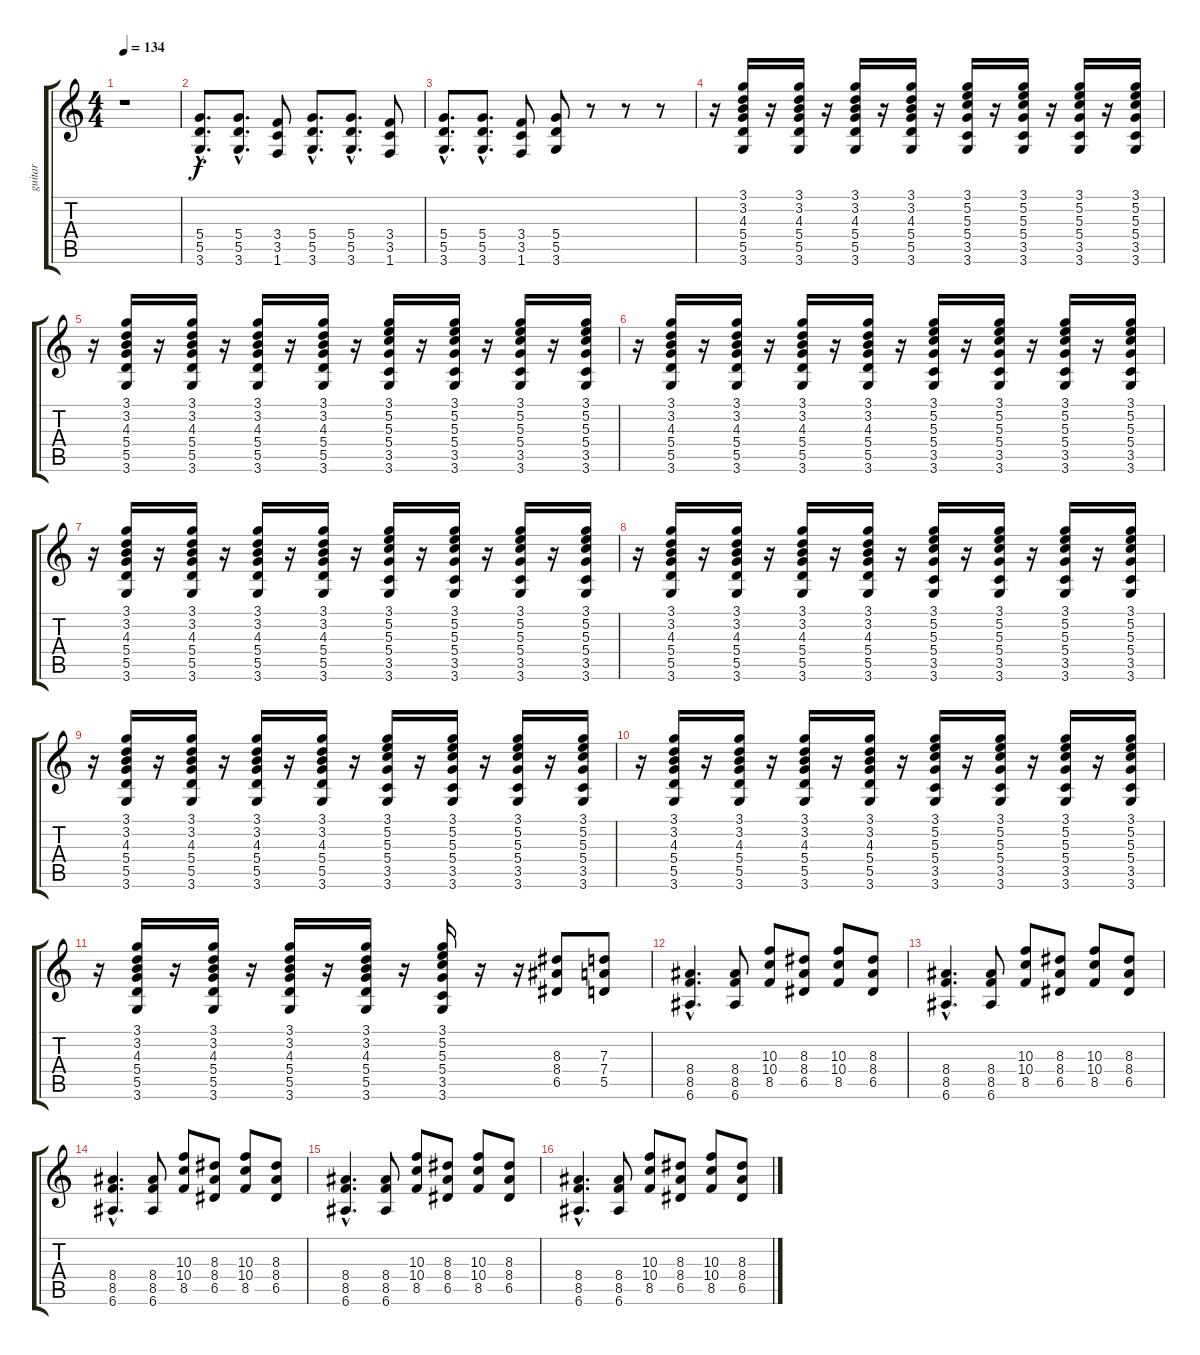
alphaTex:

\track ("guitar" "guitar") {instrument distortionguitar}
\staff {score tabs}
\tuning (E4 B3 G3 D3 A2 E2) {hide}
\ts (4 4)
\tempo 134
\clef g2
\ks c
r.1{dy f instrument distortionguitar} |
(5.4{hac} 5.5{hac} 3.6{hac}).8{d} (5.4{hac} 5.5{hac} 3.6{hac}).8{d} (3.4 3.5 1.6).8 (5.4{hac} 5.5{hac} 3.6{hac}).8{d} (5.4{hac} 5.5{hac} 3.6{hac}).8{d} (3.4 3.5 1.6).8 |
(5.4{hac} 5.5{hac} 3.6{hac}).8{d} (5.4{hac} 5.5{hac} 3.6{hac}).8{d} (3.4 3.5 1.6).8 (5.4 5.5 3.6).8 r.8 r.8 r.8 |
r.16{instrument electricguitarmuted} (3.1 3.2 4.3 5.4 5.5 3.6).16 r.16 (3.1 3.2 4.3 5.4 5.5 3.6).16 r.16 (3.1 3.2 4.3 5.4 5.5 3.6).16 r.16 (3.1 3.2 4.3 5.4 5.5 3.6).16 r.16 (3.1 5.2 5.3 5.4 3.5 3.6).16 r.16 (3.1 5.2 5.3 5.4 3.5 3.6).16 r.16 (3.1 5.2 5.3 5.4 3.5 3.6).16 r.16 (3.1 5.2 5.3 5.4 3.5 3.6).16 |
r.16 (3.1 3.2 4.3 5.4 5.5 3.6).16 r.16 (3.1 3.2 4.3 5.4 5.5 3.6).16 r.16 (3.1 3.2 4.3 5.4 5.5 3.6).16 r.16 (3.1 3.2 4.3 5.4 5.5 3.6).16 r.16 (3.1 5.2 5.3 5.4 3.5 3.6).16 r.16 (3.1 5.2 5.3 5.4 3.5 3.6).16 r.16 (3.1 5.2 5.3 5.4 3.5 3.6).16 r.16 (3.1 5.2 5.3 5.4 3.5 3.6).16 |
r.16 (3.1 3.2 4.3 5.4 5.5 3.6).16 r.16 (3.1 3.2 4.3 5.4 5.5 3.6).16 r.16 (3.1 3.2 4.3 5.4 5.5 3.6).16 r.16 (3.1 3.2 4.3 5.4 5.5 3.6).16 r.16 (3.1 5.2 5.3 5.4 3.5 3.6).16 r.16 (3.1 5.2 5.3 5.4 3.5 3.6).16 r.16 (3.1 5.2 5.3 5.4 3.5 3.6).16 r.16 (3.1 5.2 5.3 5.4 3.5 3.6).16 |
r.16 (3.1 3.2 4.3 5.4 5.5 3.6).16 r.16 (3.1 3.2 4.3 5.4 5.5 3.6).16 r.16 (3.1 3.2 4.3 5.4 5.5 3.6).16 r.16 (3.1 3.2 4.3 5.4 5.5 3.6).16 r.16 (3.1 5.2 5.3 5.4 3.5 3.6).16 r.16 (3.1 5.2 5.3 5.4 3.5 3.6).16 r.16 (3.1 5.2 5.3 5.4 3.5 3.6).16 r.16 (3.1 5.2 5.3 5.4 3.5 3.6).16 |
r.16 (3.1 3.2 4.3 5.4 5.5 3.6).16 r.16 (3.1 3.2 4.3 5.4 5.5 3.6).16 r.16 (3.1 3.2 4.3 5.4 5.5 3.6).16 r.16 (3.1 3.2 4.3 5.4 5.5 3.6).16 r.16 (3.1 5.2 5.3 5.4 3.5 3.6).16 r.16 (3.1 5.2 5.3 5.4 3.5 3.6).16 r.16 (3.1 5.2 5.3 5.4 3.5 3.6).16 r.16 (3.1 5.2 5.3 5.4 3.5 3.6).16 |
r.16 (3.1 3.2 4.3 5.4 5.5 3.6).16 r.16 (3.1 3.2 4.3 5.4 5.5 3.6).16 r.16 (3.1 3.2 4.3 5.4 5.5 3.6).16 r.16 (3.1 3.2 4.3 5.4 5.5 3.6).16 r.16 (3.1 5.2 5.3 5.4 3.5 3.6).16 r.16 (3.1 5.2 5.3 5.4 3.5 3.6).16 r.16 (3.1 5.2 5.3 5.4 3.5 3.6).16 r.16 (3.1 5.2 5.3 5.4 3.5 3.6).16 |
r.16 (3.1 3.2 4.3 5.4 5.5 3.6).16 r.16 (3.1 3.2 4.3 5.4 5.5 3.6).16 r.16 (3.1 3.2 4.3 5.4 5.5 3.6).16 r.16 (3.1 3.2 4.3 5.4 5.5 3.6).16 r.16 (3.1 5.2 5.3 5.4 3.5 3.6).16 r.16 (3.1 5.2 5.3 5.4 3.5 3.6).16 r.16 (3.1 5.2 5.3 5.4 3.5 3.6).16 r.16 (3.1 5.2 5.3 5.4 3.5 3.6).16 |
r.16 (3.1 3.2 4.3 5.4 5.5 3.6).16 r.16 (3.1 3.2 4.3 5.4 5.5 3.6).16 r.16 (3.1 3.2 4.3 5.4 5.5 3.6).16 r.16 (3.1 3.2 4.3 5.4 5.5 3.6).16 r.16 (3.1 5.2 5.3 5.4 3.5 3.6).16 r.16 r.16 (8.3 8.4 6.5).8{instrument distortionguitar} (7.3 7.4 5.5).8 |
(8.4{hac} 8.5{hac} 6.6{hac}).4{d} (8.4 8.5 6.6).8 (10.3 10.4 8.5).8 (8.3 8.4 6.5).8 (10.3 10.4 8.5).8 (8.3 8.4 6.5).8 |
(8.4{hac} 8.5{hac} 6.6{hac}).4{d} (8.4 8.5 6.6).8 (10.3 10.4 8.5).8 (8.3 8.4 6.5).8 (10.3 10.4 8.5).8 (8.3 8.4 6.5).8 |
(8.4{hac} 8.5{hac} 6.6{hac}).4{d} (8.4 8.5 6.6).8 (10.3 10.4 8.5).8 (8.3 8.4 6.5).8 (10.3 10.4 8.5).8 (8.3 8.4 6.5).8 |
(8.4{hac} 8.5{hac} 6.6{hac}).4{d} (8.4 8.5 6.6).8 (10.3 10.4 8.5).8 (8.3 8.4 6.5).8 (10.3 10.4 8.5).8 (8.3 8.4 6.5).8 |
(8.4{hac} 8.5{hac} 6.6{hac}).4{d} (8.4 8.5 6.6).8 (10.3 10.4 8.5).8 (8.3 8.4 6.5).8 (10.3 10.4 8.5).8 (8.3 8.4 6.5).8
